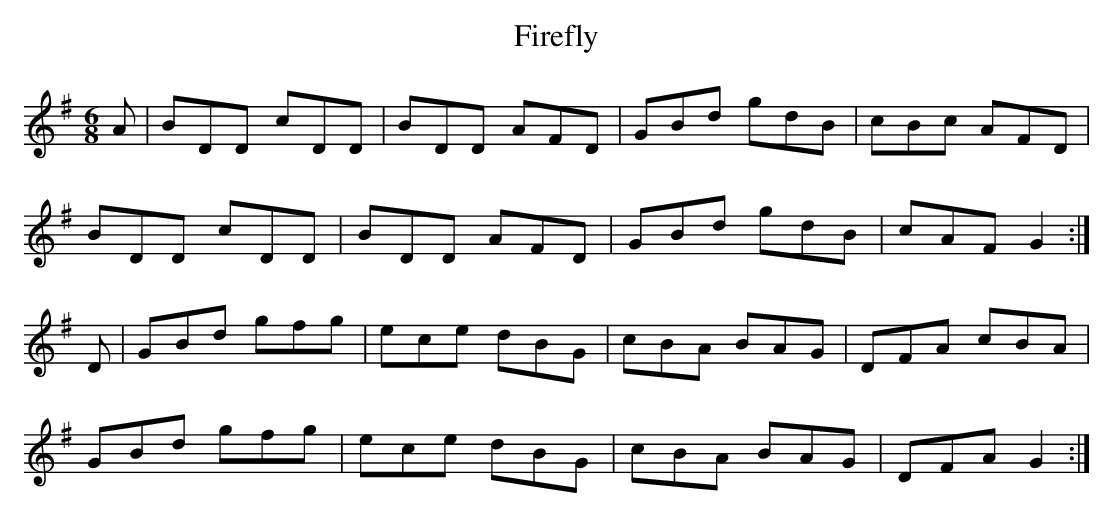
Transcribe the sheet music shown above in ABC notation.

X:1
T: Firefly
M: 6/8
L: 1/8
K: G
A|BDD cDD|BDD AFD|GBd gdB|cBc AFD|
BDD cDD|BDD AFD|GBd gdB|cAF G2 :|
D|GBd gfg|ece dBG|cBA BAG|DFA cBA|
GBd gfg|ece dBG|cBA BAG|DFA G2 :|
